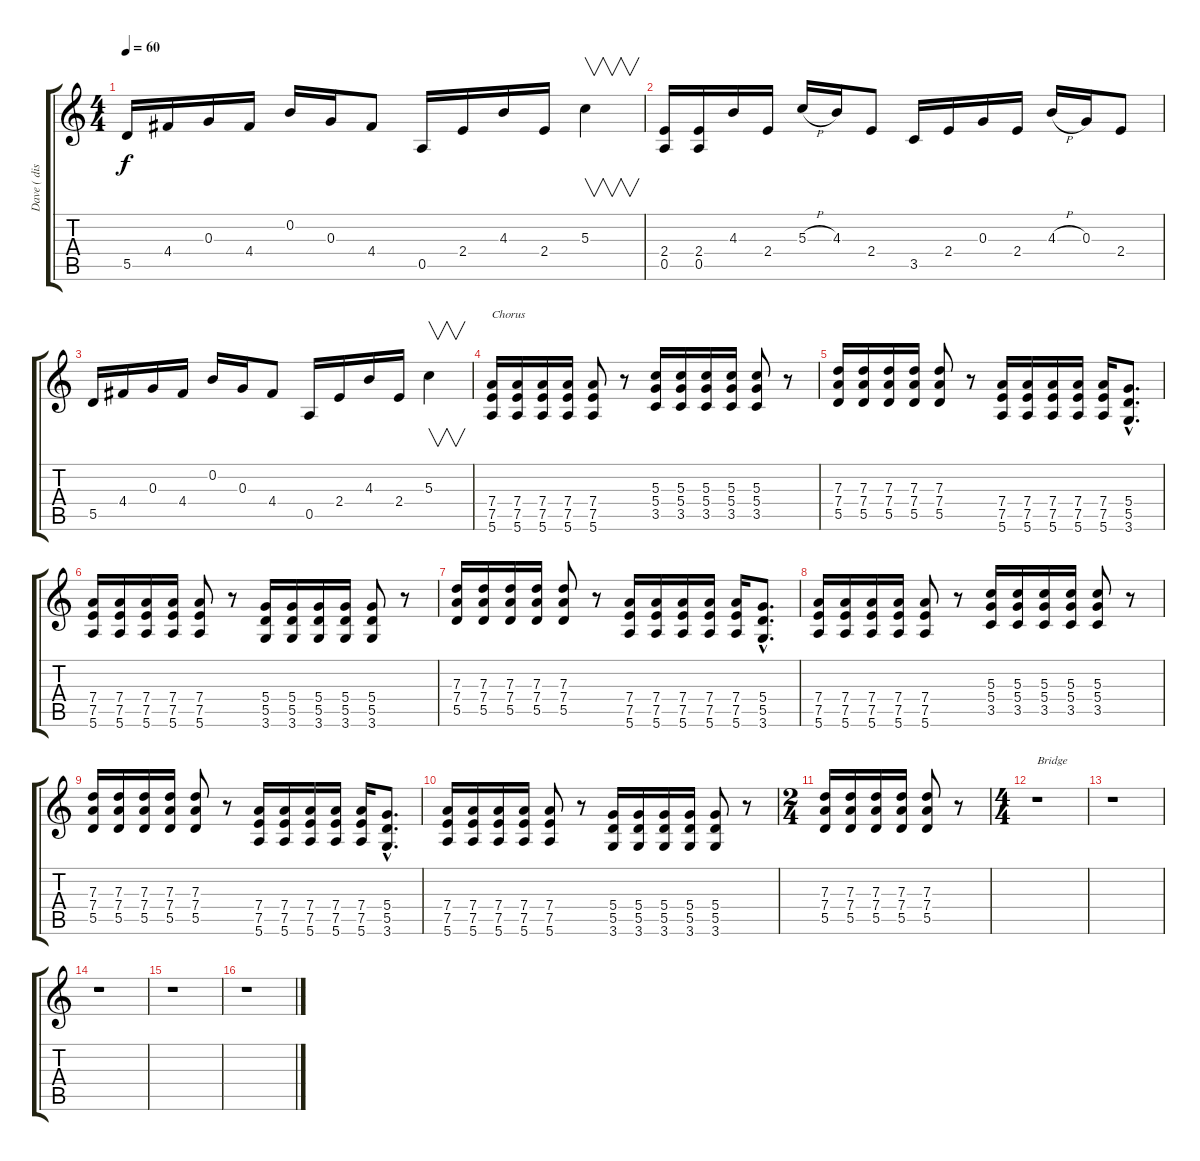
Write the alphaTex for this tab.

\track ("Dave ( distortion )" "Dave ( dis") {instrument distortionguitar}
\staff {score tabs}
\tuning (E4 B3 G3 D3 A2 E2) {hide}
\ts (4 4)
\tempo 60
\clef g2
\ks c
5.5.16{dy f} 4.4.16 0.3.16 4.4.16 0.2.16 0.3.16 4.4.8 0.5.16 2.4.16 4.3.16 2.4.16 5.3.4{v} |
(2.4 0.5).16 (2.4 0.5).16 4.3.16 2.4.16 5.3{h}.16 4.3.16 2.4.8 3.5.16 2.4.16 0.3.16 2.4.16 4.3{h}.16 0.3.16 2.4.8 |
5.5.16 4.4.16 0.3.16 4.4.16 0.2.16 0.3.16 4.4.8 0.5.16 2.4.16 4.3.16 2.4.16 5.3.4{v} |
(7.4 7.5 5.6).16{txt "Chorus"} (7.4 7.5 5.6).16 (7.4 7.5 5.6).16 (7.4 7.5 5.6).16 (7.4 7.5 5.6).8 r.8 (5.3 5.4 3.5).16 (5.3 5.4 3.5).16 (5.3 5.4 3.5).16 (5.3 5.4 3.5).16 (5.3 5.4 3.5).8 r.8 |
(7.3 7.4 5.5).16 (7.3 7.4 5.5).16 (7.3 7.4 5.5).16 (7.3 7.4 5.5).16 (7.3 7.4 5.5).8 r.8 (7.4 7.5 5.6).16 (7.4 7.5 5.6).16 (7.4 7.5 5.6).16 (7.4 7.5 5.6).16 (7.4 7.5 5.6).16 (5.4{hac} 5.5{hac} 3.6{hac}).8{d} |
(7.4 7.5 5.6).16 (7.4 7.5 5.6).16 (7.4 7.5 5.6).16 (7.4 7.5 5.6).16 (7.4 7.5 5.6).8 r.8 (5.4 5.5 3.6).16 (5.4 5.5 3.6).16 (5.4 5.5 3.6).16 (5.4 5.5 3.6).16 (5.4 5.5 3.6).8 r.8 |
(7.3 7.4 5.5).16 (7.3 7.4 5.5).16 (7.3 7.4 5.5).16 (7.3 7.4 5.5).16 (7.3 7.4 5.5).8 r.8 (7.4 7.5 5.6).16 (7.4 7.5 5.6).16 (7.4 7.5 5.6).16 (7.4 7.5 5.6).16 (7.4 7.5 5.6).16 (5.4{hac} 5.5{hac} 3.6{hac}).8{d} |
(7.4 7.5 5.6).16 (7.4 7.5 5.6).16 (7.4 7.5 5.6).16 (7.4 7.5 5.6).16 (7.4 7.5 5.6).8 r.8 (5.3 5.4 3.5).16 (5.3 5.4 3.5).16 (5.3 5.4 3.5).16 (5.3 5.4 3.5).16 (5.3 5.4 3.5).8 r.8 |
(7.3 7.4 5.5).16 (7.3 7.4 5.5).16 (7.3 7.4 5.5).16 (7.3 7.4 5.5).16 (7.3 7.4 5.5).8 r.8 (7.4 7.5 5.6).16 (7.4 7.5 5.6).16 (7.4 7.5 5.6).16 (7.4 7.5 5.6).16 (7.4 7.5 5.6).16 (5.4{hac} 5.5{hac} 3.6{hac}).8{d} |
(7.4 7.5 5.6).16 (7.4 7.5 5.6).16 (7.4 7.5 5.6).16 (7.4 7.5 5.6).16 (7.4 7.5 5.6).8 r.8 (5.4 5.5 3.6).16 (5.4 5.5 3.6).16 (5.4 5.5 3.6).16 (5.4 5.5 3.6).16 (5.4 5.5 3.6).8 r.8 |
\ts (2 4)
(7.3 7.4 5.5).16 (7.3 7.4 5.5).16 (7.3 7.4 5.5).16 (7.3 7.4 5.5).16 (7.3 7.4 5.5).8 r.8 |
\ts (4 4)
r.1{txt "Bridge"} |
r.1 |
r.1 |
r.1 |
r.1
